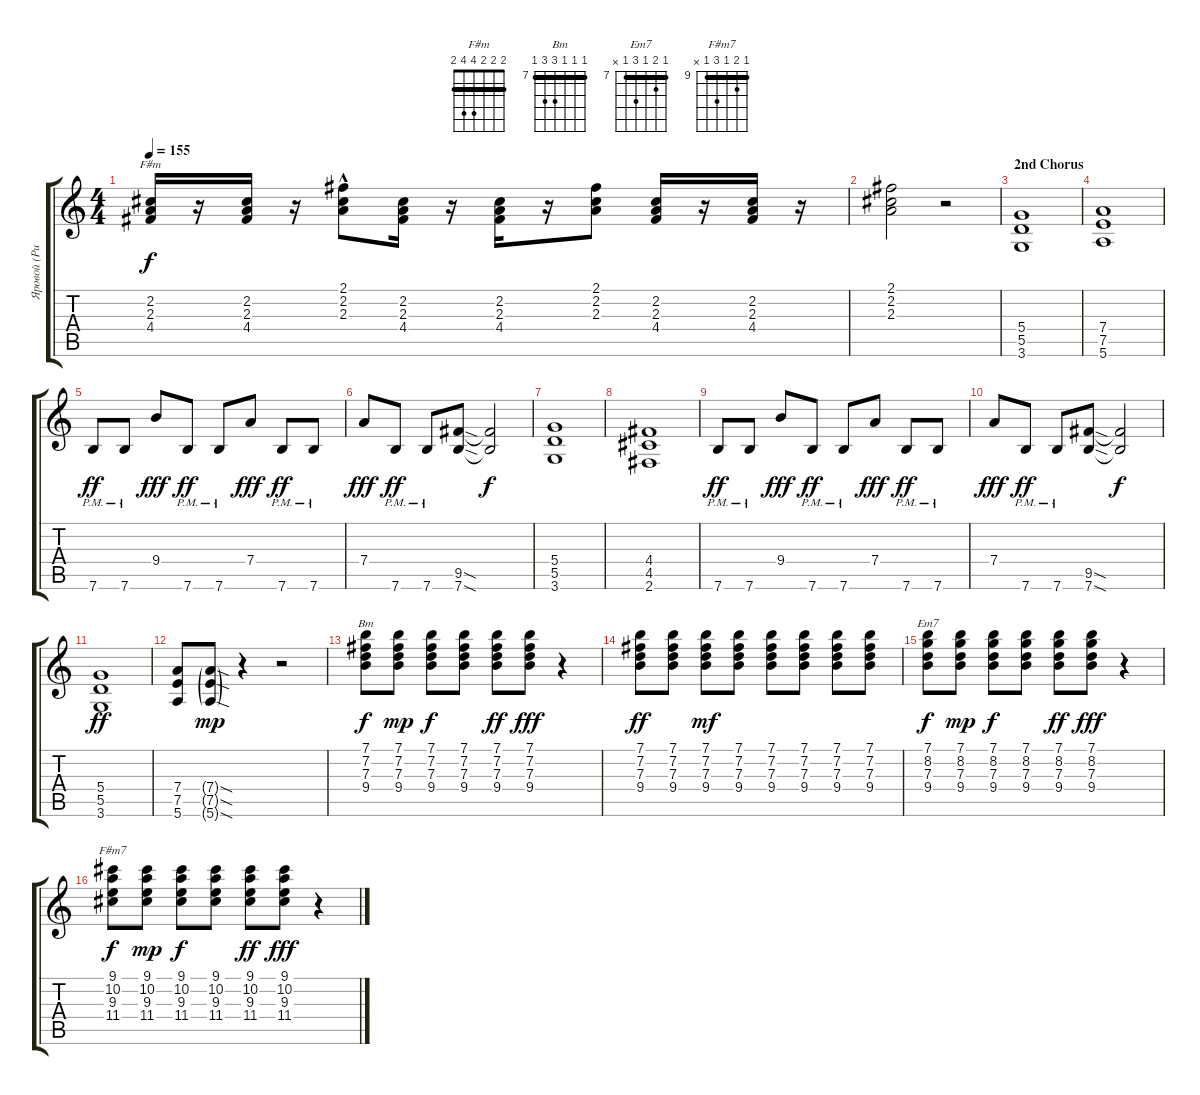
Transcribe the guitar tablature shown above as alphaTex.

\track ("Яровой (Ритм)" "Яровой (Ри") {instrument electricguitarclean}
\staff {score tabs}
\tuning (E4 B3 G3 D3 A2 E2) {hide}
\chord ("F#m" 2 2 2 4 4 2) {barre 2}
\chord ("Bm" 7 7 7 9 9 7) {firstfret 7 barre 7}
\chord ("Em7" 7 8 7 9 7 x) {firstfret 7 barre 7}
\chord ("F#m7" 9 10 9 11 9 x) {firstfret 9 barre 9}
\ts (4 4)
\tempo 155
\clef g2
\ks c
(2.2 2.3 4.4).16{ch "F#m" dy f} r.16 (2.2 2.3 4.4).16 r.16 (2.1 2.2{hac} 2.3{hac}).8 (2.2 2.3 4.4).16 r.16 (2.2 2.3 4.4).16 r.16 (2.1 2.2 2.3).8 (2.2 2.3 4.4).16 r.16 (2.2 2.3 4.4).16 r.16 |
(2.1 2.2 2.3).2 r.2 |
\section ("" "2nd Chorus")
(5.4 5.5 3.6).1{instrument distortionguitar} |
(7.4 7.5 5.6).1 |
7.6{pm}.8{dy ff} 7.6{pm}.8 9.4.8{dy fff} 7.6{pm}.8{dy ff} 7.6{pm}.8 7.4.8{dy fff} 7.6{pm}.8{dy ff} 7.6{pm}.8 |
7.4.8{dy fff} 7.6{pm}.8{dy ff} 7.6{pm}.8 (9.5{sod} 7.6{sod}).8 (9.5{t} 7.6{t}).2{dy f} |
(5.4 5.5 3.6).1 |
(4.4 4.5 2.6).1 |
7.6{pm}.8{dy ff} 7.6{pm}.8 9.4.8{dy fff} 7.6{pm}.8{dy ff} 7.6{pm}.8 7.4.8{dy fff} 7.6{pm}.8{dy ff} 7.6{pm}.8 |
7.4.8{dy fff} 7.6{pm}.8{dy ff} 7.6{pm}.8 (9.5{sod} 7.6{sod}).8 (9.5{t} 7.6{t}).2{dy f} |
(5.4 5.5 3.6).1{dy ff} |
(7.4 7.5 5.6).8 (7.4{sod g} 7.5{sod g} 5.6{sod g}).8{dy mp} r.4 r.2 |
(7.1 7.2 7.3 9.4).8{ch "Bm" dy f volume 12 instrument electricguitarclean} (7.1 7.2 7.3 9.4).8{dy mp} (7.1 7.2 7.3 9.4).8{dy f} (7.1 7.2 7.3 9.4).8 (7.1 7.2 7.3 9.4).8{dy ff} (7.1 7.2 7.3 9.4).8{dy fff} r.4 |
(7.1 7.2 7.3 9.4).8{dy ff} (7.1 7.2 7.3 9.4).8 (7.1 7.2 7.3 9.4).8{dy mf} (7.1 7.2 7.3 9.4).8 (7.1 7.2 7.3 9.4).8 (7.1 7.2 7.3 9.4).8 (7.1 7.2 7.3 9.4).8 (7.1 7.2 7.3 9.4).8 |
(7.1 8.2 7.3 9.4).8{ch "Em7" dy f} (7.1 8.2 7.3 9.4).8{dy mp} (7.1 8.2 7.3 9.4).8{dy f} (7.1 8.2 7.3 9.4).8 (7.1 8.2 7.3 9.4).8{dy ff} (7.1 8.2 7.3 9.4).8{dy fff} r.4 |
(9.1 10.2 9.3 11.4).8{ch "F#m7" dy f} (9.1 10.2 9.3 11.4).8{dy mp} (9.1 10.2 9.3 11.4).8{dy f} (9.1 10.2 9.3 11.4).8 (9.1 10.2 9.3 11.4).8{dy ff} (9.1 10.2 9.3 11.4).8{dy fff} r.4
